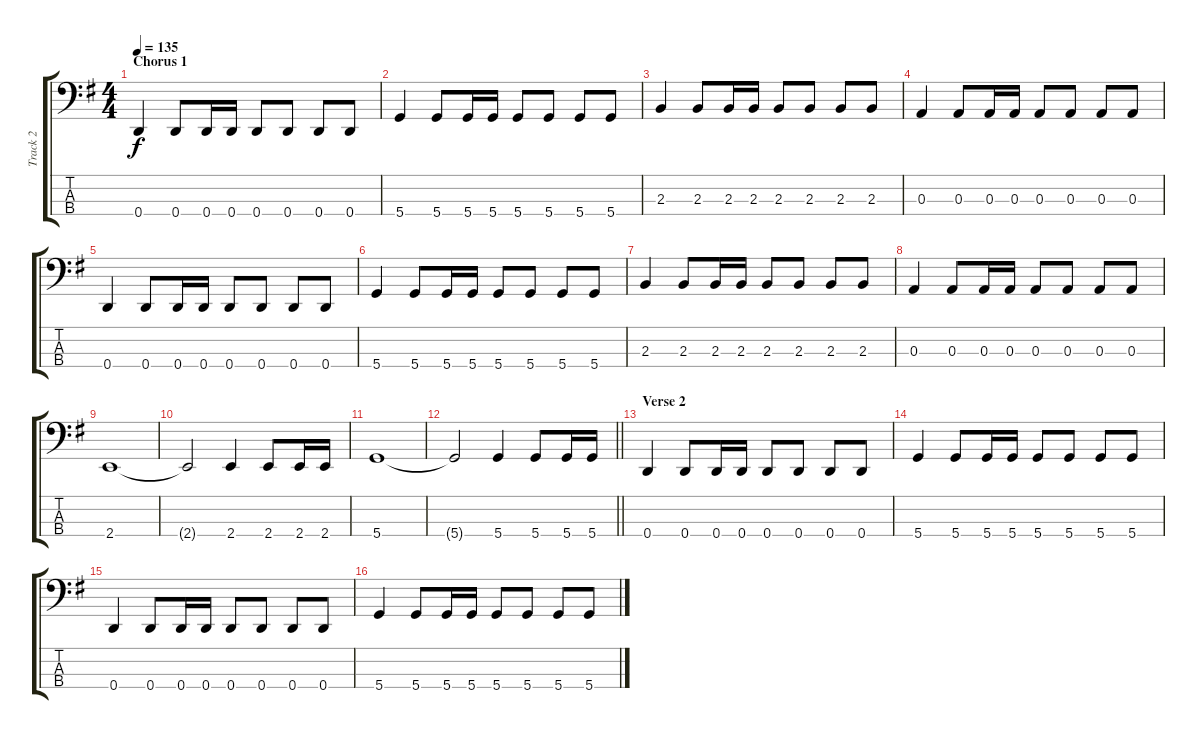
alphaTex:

\track ("Track 2" "Track 2") {instrument electricbassfinger}
\staff {score tabs}
\tuning (G2 D2 A1 D1) {hide}
\ts (4 4)
\section ("" "Chorus 1")
\tempo 135
\clef f4
\ks g
0.4.4{dy f} 0.4.8 0.4.16 0.4.16 0.4.8 0.4.8 0.4.8 0.4.8 |
5.4.4 5.4.8 5.4.16 5.4.16 5.4.8 5.4.8 5.4.8 5.4.8 |
2.3.4 2.3.8 2.3.16 2.3.16 2.3.8 2.3.8 2.3.8 2.3.8 |
0.3.4 0.3.8 0.3.16 0.3.16 0.3.8 0.3.8 0.3.8 0.3.8 |
0.4.4 0.4.8 0.4.16 0.4.16 0.4.8 0.4.8 0.4.8 0.4.8 |
5.4.4 5.4.8 5.4.16 5.4.16 5.4.8 5.4.8 5.4.8 5.4.8 |
2.3.4 2.3.8 2.3.16 2.3.16 2.3.8 2.3.8 2.3.8 2.3.8 |
0.3.4 0.3.8 0.3.16 0.3.16 0.3.8 0.3.8 0.3.8 0.3.8 |
2.4.1 |
2.4{t}.2 2.4.4 2.4.8 2.4.16 2.4.16 |
5.4.1 |
\barLineRight lightlight
5.4{t}.2 5.4.4 5.4.8 5.4.16 5.4.16 |
\section ("" "Verse 2")
0.4.4 0.4.8 0.4.16 0.4.16 0.4.8 0.4.8 0.4.8 0.4.8 |
5.4.4 5.4.8 5.4.16 5.4.16 5.4.8 5.4.8 5.4.8 5.4.8 |
0.4.4 0.4.8 0.4.16 0.4.16 0.4.8 0.4.8 0.4.8 0.4.8 |
5.4.4 5.4.8 5.4.16 5.4.16 5.4.8 5.4.8 5.4.8 5.4.8
